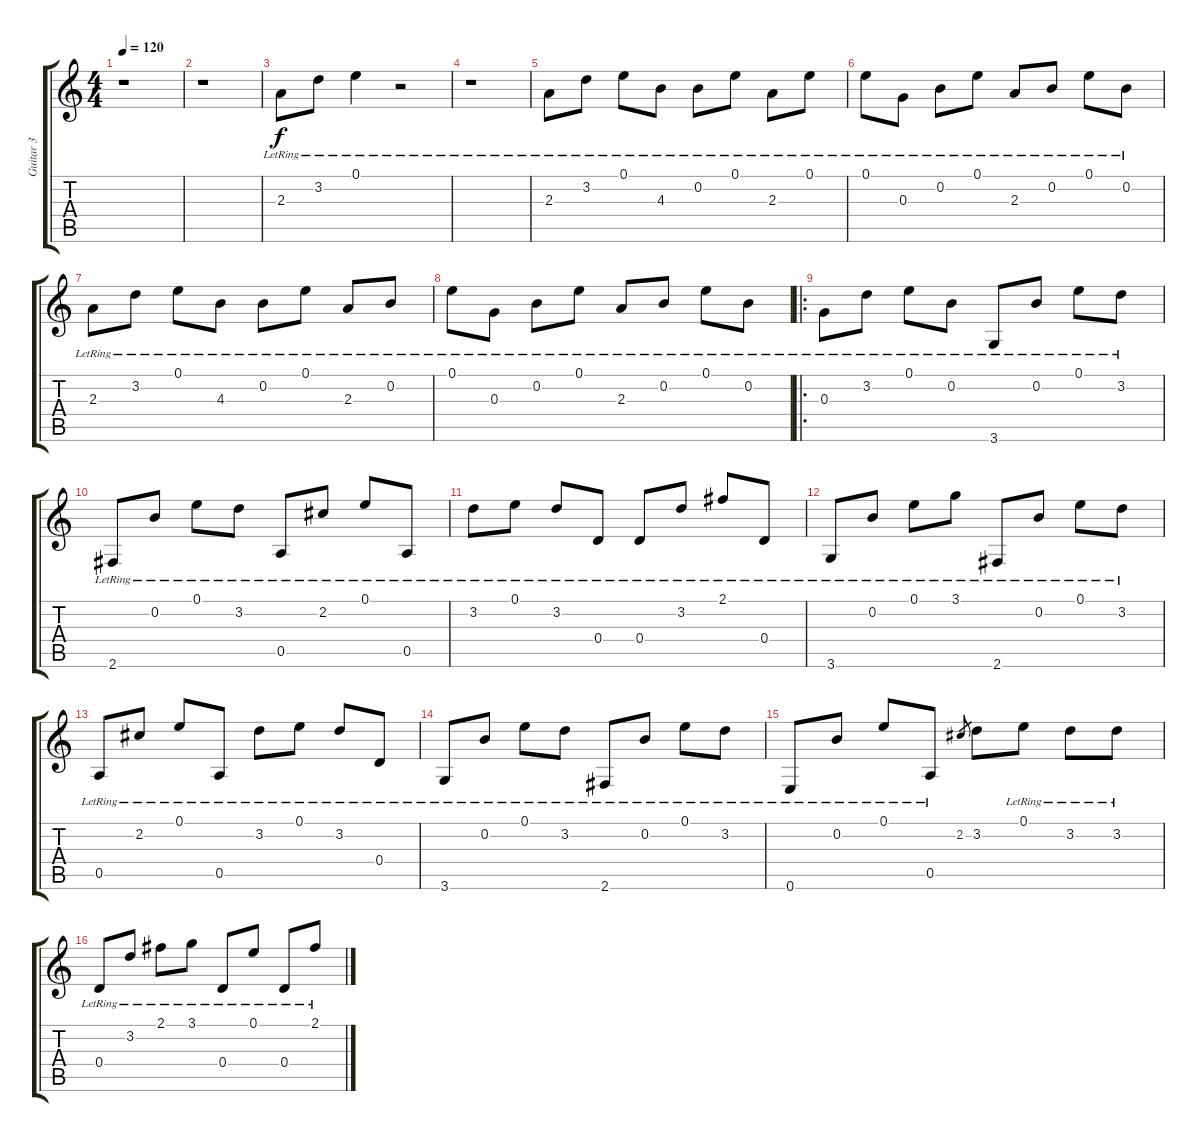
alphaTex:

\track ("Guitar 3" "Guitar 3") {instrument acousticguitarsteel}
\staff {score tabs}
\tuning (E4 B3 G3 D3 A2 E2) {hide}
\ts (4 4)
\tempo 120
\clef g2
\ks c
r.1{dy f instrument acousticguitarsteel} |
r.1 |
2.3{lr}.8 3.2{lr}.8 0.1{lr}.4 r.2 |
r.1 |
2.3{lr}.8 3.2{lr}.8 0.1{lr}.8 4.3{lr}.8 0.2{lr}.8 0.1{lr}.8 2.3{lr}.8 0.1{lr}.8 |
0.1{lr}.8 0.3{lr}.8 0.2{lr}.8 0.1{lr}.8 2.3{lr}.8 0.2{lr}.8 0.1{lr}.8 0.2{lr}.8 |
2.3{lr}.8 3.2{lr}.8 0.1{lr}.8 4.3{lr}.8 0.2{lr}.8 0.1{lr}.8 2.3{lr}.8 0.2{lr}.8 |
0.1{lr}.8 0.3{lr}.8 0.2{lr}.8 0.1{lr}.8 2.3{lr}.8 0.2{lr}.8 0.1{lr}.8 0.2{lr}.8 |
\ro
0.3{lr}.8 3.2{lr}.8 0.1{lr}.8 0.2{lr}.8 3.6{lr}.8 0.2{lr}.8 0.1{lr}.8 3.2{lr}.8 |
2.6{lr}.8 0.2{lr}.8 0.1{lr}.8 3.2{lr}.8 0.5{lr}.8 2.2{lr}.8 0.1{lr}.8 0.5{lr}.8 |
3.2{lr}.8 0.1{lr}.8 3.2{lr}.8 0.4{lr}.8 0.4{lr}.8 3.2{lr}.8 2.1{lr}.8 0.4{lr}.8 |
3.6{lr}.8 0.2{lr}.8 0.1{lr}.8 3.1{lr}.8 2.6{lr}.8 0.2{lr}.8 0.1{lr}.8 3.2{lr}.8 |
0.5{lr}.8 2.2{lr}.8 0.1{lr}.8 0.5{lr}.8 3.2{lr}.8 0.1{lr}.8 3.2{lr}.8 0.4{lr}.8 |
3.6{lr}.8 0.2{lr}.8 0.1{lr}.8 3.2{lr}.8 2.6{lr}.8 0.2{lr}.8 0.1{lr}.8 3.2{lr}.8 |
0.6{lr}.8 0.2{lr}.8 0.1{lr}.8 0.5{lr}.8 2.2.8{gr} 3.2.8 0.1{lr}.8 3.2{lr}.8 3.2{lr}.8 |
0.4{lr}.8 3.2{lr}.8 2.1{lr}.8 3.1{lr}.8 0.4{lr}.8 0.1{lr}.8 0.4{lr}.8 2.1{lr}.8
